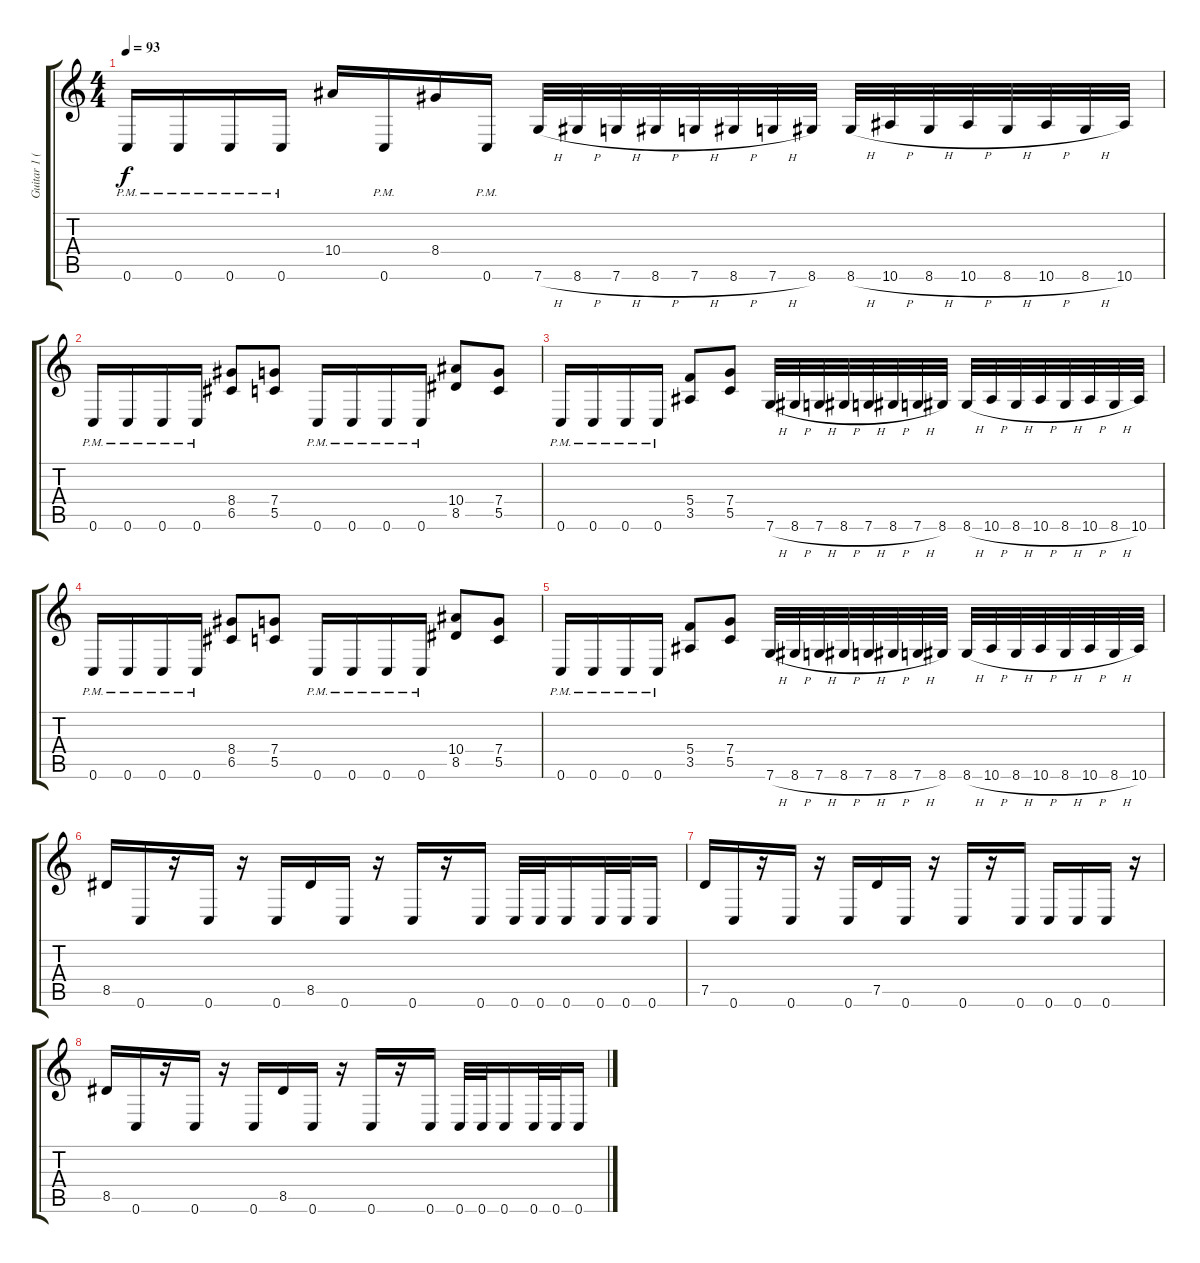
\track ("Guitar 1 (Distorted- Tuck)" "Guitar 1 (") {instrument distortionguitar}
\staff {score tabs}
\tuning (D4 A3 F3 C3 G2 C2) {hide}
\ts (4 4)
\tempo 93
\clef g2
\ks c
0.6{pm}.16{dy f} 0.6{pm}.16 0.6{pm}.16 0.6{pm}.16 10.4.16 0.6{pm}.16 8.4.16 0.6{pm}.16 7.6{h}.32 8.6{h}.32 7.6{h}.32 8.6{h}.32 7.6{h}.32 8.6{h}.32 7.6{h}.32 8.6.32 8.6{h}.32 10.6{h}.32 8.6{h}.32 10.6{h}.32 8.6{h}.32 10.6{h}.32 8.6{h}.32 10.6.32 |
0.6{pm}.16 0.6{pm}.16 0.6{pm}.16 0.6{pm}.16 (8.4 6.5).8 (7.4 5.5).8 0.6{pm}.16 0.6{pm}.16 0.6{pm}.16 0.6{pm}.16 (10.4 8.5).8 (7.4 5.5).8 |
0.6{pm}.16 0.6{pm}.16 0.6{pm}.16 0.6{pm}.16 (5.4 3.5).8 (7.4 5.5).8 7.6{h}.32 8.6{h}.32 7.6{h}.32 8.6{h}.32 7.6{h}.32 8.6{h}.32 7.6{h}.32 8.6.32 8.6{h}.32 10.6{h}.32 8.6{h}.32 10.6{h}.32 8.6{h}.32 10.6{h}.32 8.6{h}.32 10.6.32 |
0.6{pm}.16 0.6{pm}.16 0.6{pm}.16 0.6{pm}.16 (8.4 6.5).8 (7.4 5.5).8 0.6{pm}.16 0.6{pm}.16 0.6{pm}.16 0.6{pm}.16 (10.4 8.5).8 (7.4 5.5).8 |
0.6{pm}.16 0.6{pm}.16 0.6{pm}.16 0.6{pm}.16 (5.4 3.5).8 (7.4 5.5).8 7.6{h}.32 8.6{h}.32 7.6{h}.32 8.6{h}.32 7.6{h}.32 8.6{h}.32 7.6{h}.32 8.6.32 8.6{h}.32 10.6{h}.32 8.6{h}.32 10.6{h}.32 8.6{h}.32 10.6{h}.32 8.6{h}.32 10.6.32 |
8.5.16 0.6.16 r.16 0.6.16 r.16 0.6.16 8.5.16 0.6.16 r.16 0.6.16 r.16 0.6.16 0.6.32 0.6.32 0.6.16 0.6.32 0.6.32 0.6.16 |
7.5.16 0.6.16 r.16 0.6.16 r.16 0.6.16 7.5.16 0.6.16 r.16 0.6.16 r.16 0.6.16 0.6.16 0.6.16 0.6.16 r.16 |
8.5.16 0.6.16 r.16 0.6.16 r.16 0.6.16 8.5.16 0.6.16 r.16 0.6.16 r.16 0.6.16 0.6.32 0.6.32 0.6.16 0.6.32 0.6.32 0.6.16
